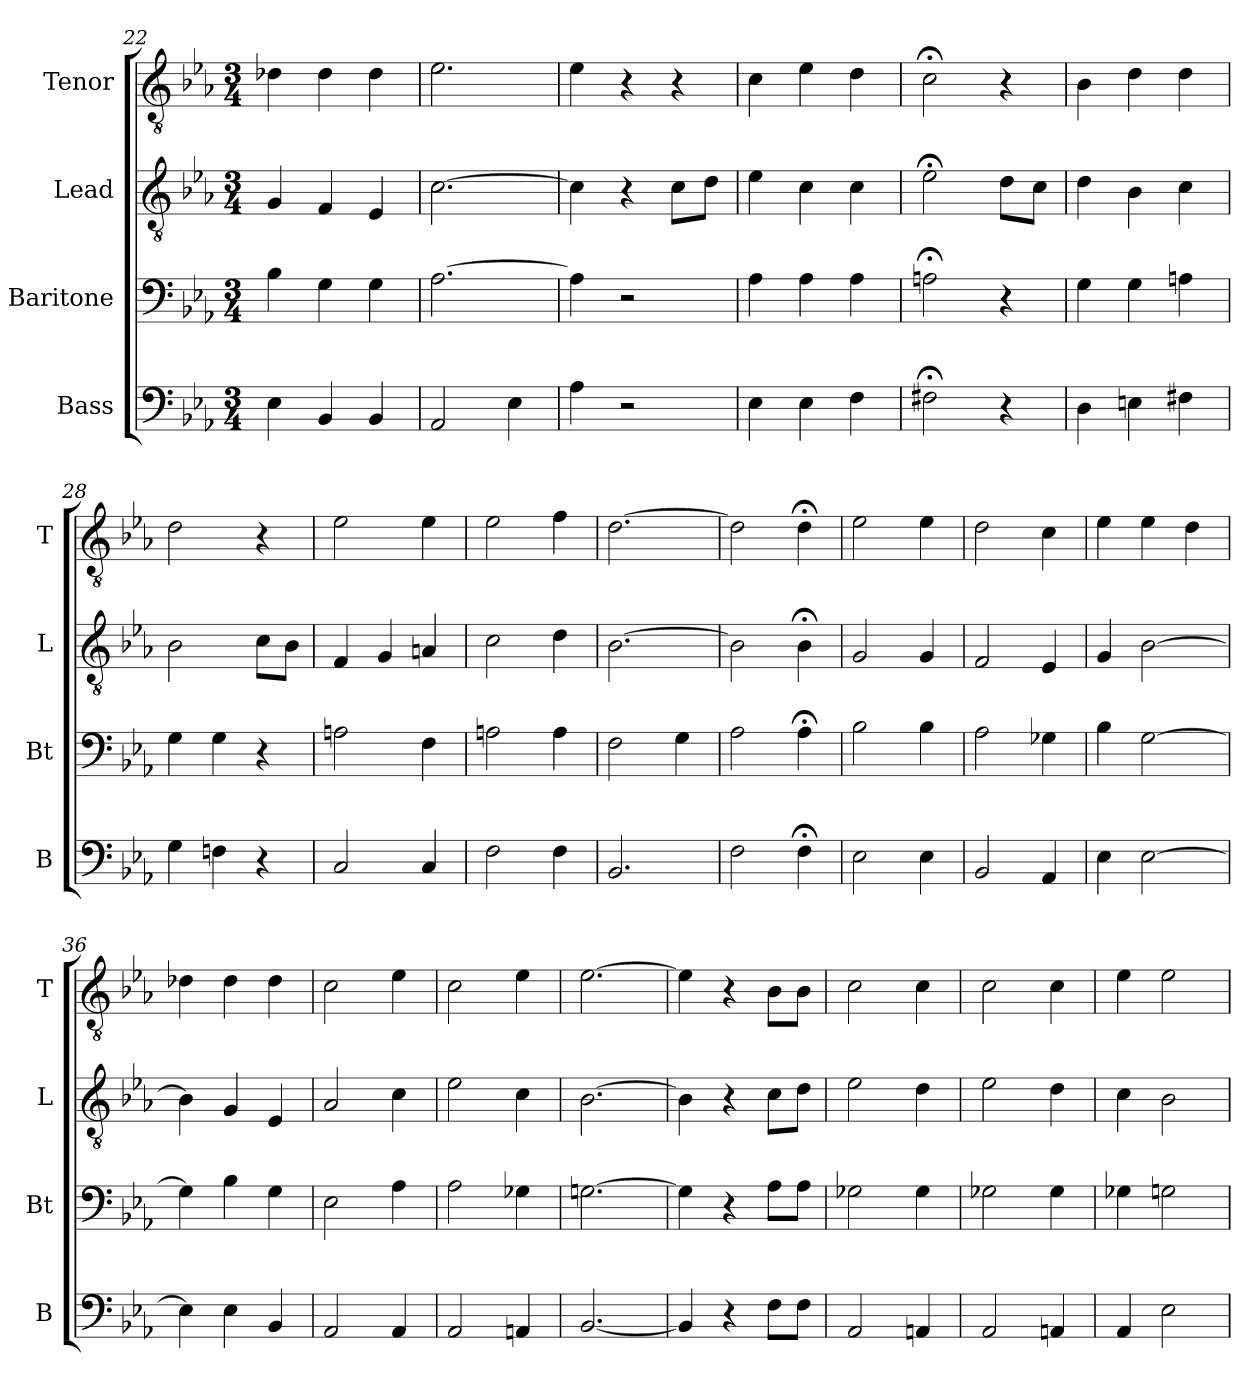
**kern	**kern	**kern	**kern
*part4	*part3	*part2	*part1
*staff4	*staff3	*staff2	*staff1
*I"Bass	*I"Baritone	*I"Lead	*I"Tenor
*I'B	*I'Bt	*I'L	*I'T
*clefF4	*clefF4	*clefGv2	*clefGv2
*k[b-e-a-]	*k[b-e-a-]	*k[b-e-a-]	*k[b-e-a-]
*E-:	*E-:	*E-:	*E-:
*M3/4	*M3/4	*M3/4	*M3/4
=22	=22	=22	=22
4E-	4B-	4G	4d-X
4BB-	4G	4F	4d-
4BB-	4G	4E-	4d-
=23	=23	=23	=23
2AA-	[2.A-	[2.c	2.e-
4E-	.	.	.
=24	=24	=24	=24
4A-	4A-]	4c]	4e-
2r	2r	4r	4r
.	.	8cL	4r
.	.	8dJ	.
=25	=25	=25	=25
4E-	4A-	4e-	4c
4E-	4A-	4c	4e-
4F	4A-	4c	4d
=26	=26	=26	=26
2F#X;<	2An;<	2e-;<	2c;<
4r	4r	8dL	4r
.	.	8cJ	.
=27	=27	=27	=27
4D	4G	4d	4B-
4En	4G	4B-	4d
4F#X	4An	4c	4d
=28	=28	=28	=28
4G	4G	2B-	2d
4Fn	4G	.	.
4r	4r	8cL	4r
.	.	8B-J	.
=29	=29	=29	=29
2C	2An	4F	2e-
.	.	4G	.
4C	4F	4An	4e-
=30	=30	=30	=30
2F	2An	2c	2e-
4F	4A	4d	4f
=31	=31	=31	=31
2.BB-	2F	[2.B-	[2.d
.	4G	.	.
=32	=32	=32	=32
2F	2A-	2B-]	2d]
4F;<	4A-;<	4B-;<	4d;<
=33	=33	=33	=33
2E-	2B-	2G	2e-
4E-	4B-	4G	4e-
=34	=34	=34	=34
2BB-	2A-	2F	2d
4AA-	4G-X	4E-	4c
=35	=35	=35	=35
4E-	4B-	4G	4e-
[2E-	[2G	[2B-	4e-
.	.	.	4d
=36	=36	=36	=36
4E-]	4G]	4B-]	4d-X
4E-	4B-	4G	4d-
4BB-	4G	4E-	4d-
=37	=37	=37	=37
2AA-	2E-	2A-	2c
4AA-	4A-	4c	4e-
=38	=38	=38	=38
2AA-	2A-	2e-	2c
4AAn	4G-X	4c	4e-
=39	=39	=39	=39
[2.BB-	[2.Gn	[2.B-	[2.e-
=40	=40	=40	=40
4BB-]	4G]	4B-]	4e-]
4r	4r	4r	4r
8FL	8A-L	8cL	8B-L
8FJ	8A-J	8dJ	8B-J
=41	=41	=41	=41
2AA-	2G-X	2e-	2c
4AAn	4G-	4d	4c
=42	=42	=42	=42
2AA-	2G-X	2e-	2c
4AAn	4G-	4d	4c
=43	=43	=43	=43
4AA-	4G-X	4c	4e-
2E-	2Gn	2B-	2e-
=	=	=	=
*-	*-	*-	*-
